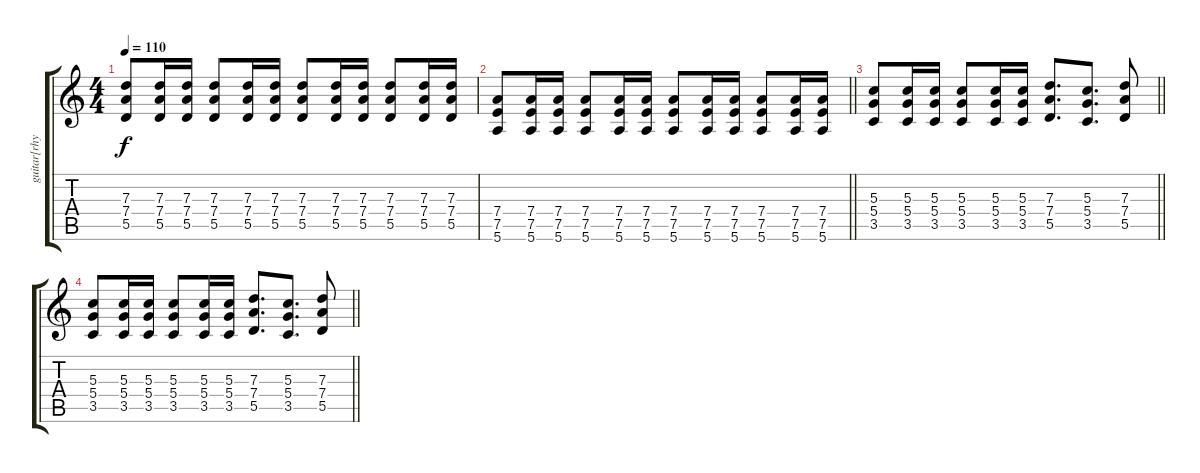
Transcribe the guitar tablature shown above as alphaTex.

\track ("guitar[rhythm]" "guitar[rhy") {instrument distortionguitar}
\staff {score tabs}
\tuning (E4 B3 G3 D3 A2 E2) {hide}
\ts (4 4)
\tempo 110
\clef g2
\ks c
(7.3 7.4 5.5).8{dy f} (7.3 7.4 5.5).16 (7.3 7.4 5.5).16 (7.3 7.4 5.5).8 (7.3 7.4 5.5).16 (7.3 7.4 5.5).16 (7.3 7.4 5.5).8 (7.3 7.4 5.5).16 (7.3 7.4 5.5).16 (7.3 7.4 5.5).8 (7.3 7.4 5.5).16 (7.3 7.4 5.5).16 |
\barLineRight lightlight
(7.4 7.5 5.6).8 (7.4 7.5 5.6).16 (7.4 7.5 5.6).16 (7.4 7.5 5.6).8 (7.4 7.5 5.6).16 (7.4 7.5 5.6).16 (7.4 7.5 5.6).8 (7.4 7.5 5.6).16 (7.4 7.5 5.6).16 (7.4 7.5 5.6).8 (7.4 7.5 5.6).16 (7.4 7.5 5.6).16 |
\barLineRight lightlight
(5.3 5.4 3.5).8 (5.3 5.4 3.5).16 (5.3 5.4 3.5).16 (5.3 5.4 3.5).8 (5.3 5.4 3.5).16 (5.3 5.4 3.5).16 (7.3 7.4 5.5).8{d} (5.3 5.4 3.5).8{d} (7.3 7.4 5.5).8 |
\barLineRight lightlight
(5.3 5.4 3.5).8 (5.3 5.4 3.5).16 (5.3 5.4 3.5).16 (5.3 5.4 3.5).8 (5.3 5.4 3.5).16 (5.3 5.4 3.5).16 (7.3 7.4 5.5).8{d} (5.3 5.4 3.5).8{d} (7.3 7.4 5.5).8
